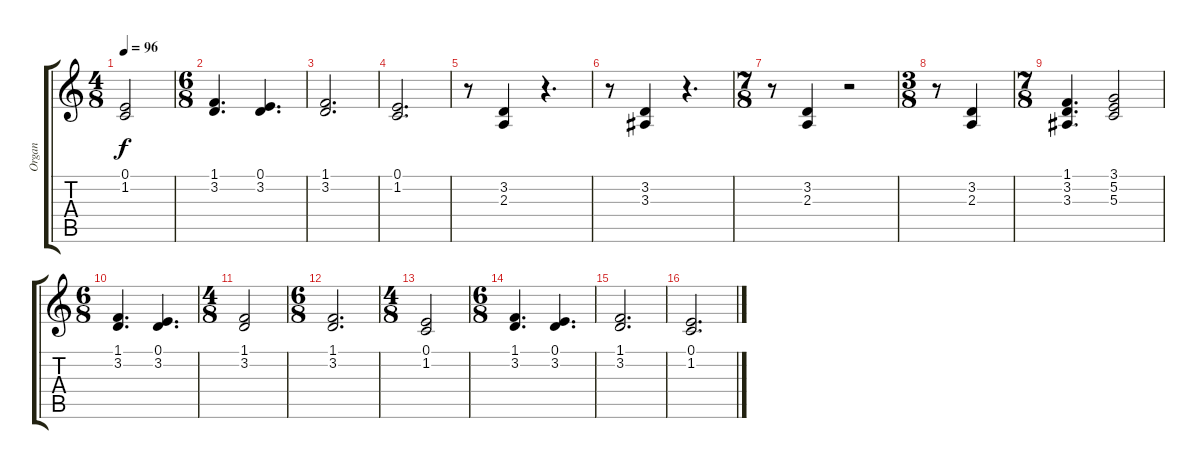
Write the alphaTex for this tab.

\track ("Organ" "Organ") {instrument percussiveorgan}
\staff {score tabs}
\tuning (E4 B3 G3 D3 A2 E2) {hide}
\ts (4 8)
\tempo 96
\clef g2
\ks c
(0.1 1.2).2{dy f} |
\ts (6 8)
(1.1 3.2).4{d} (0.1 3.2).4{d} |
(1.1 3.2).2{d} |
(0.1 1.2).2{d} |
r.8 (3.2 2.3).4 r.4{d} |
r.8 (3.2 3.3).4 r.4{d} |
\ts (7 8)
r.8 (3.2 2.3).4 r.2 |
\ts (3 8)
r.8 (3.2 2.3).4 |
\ts (7 8)
(1.1 3.2 3.3).4{d} (3.1 5.2 5.3).2 |
\ts (6 8)
(1.1 3.2).4{d} (0.1 3.2).4{d} |
\ts (4 8)
(1.1 3.2).2 |
\ts (6 8)
(1.1 3.2).2{d} |
\ts (4 8)
(0.1 1.2).2 |
\ts (6 8)
(1.1 3.2).4{d} (0.1 3.2).4{d} |
(1.1 3.2).2{d} |
(0.1 1.2).2{d}
